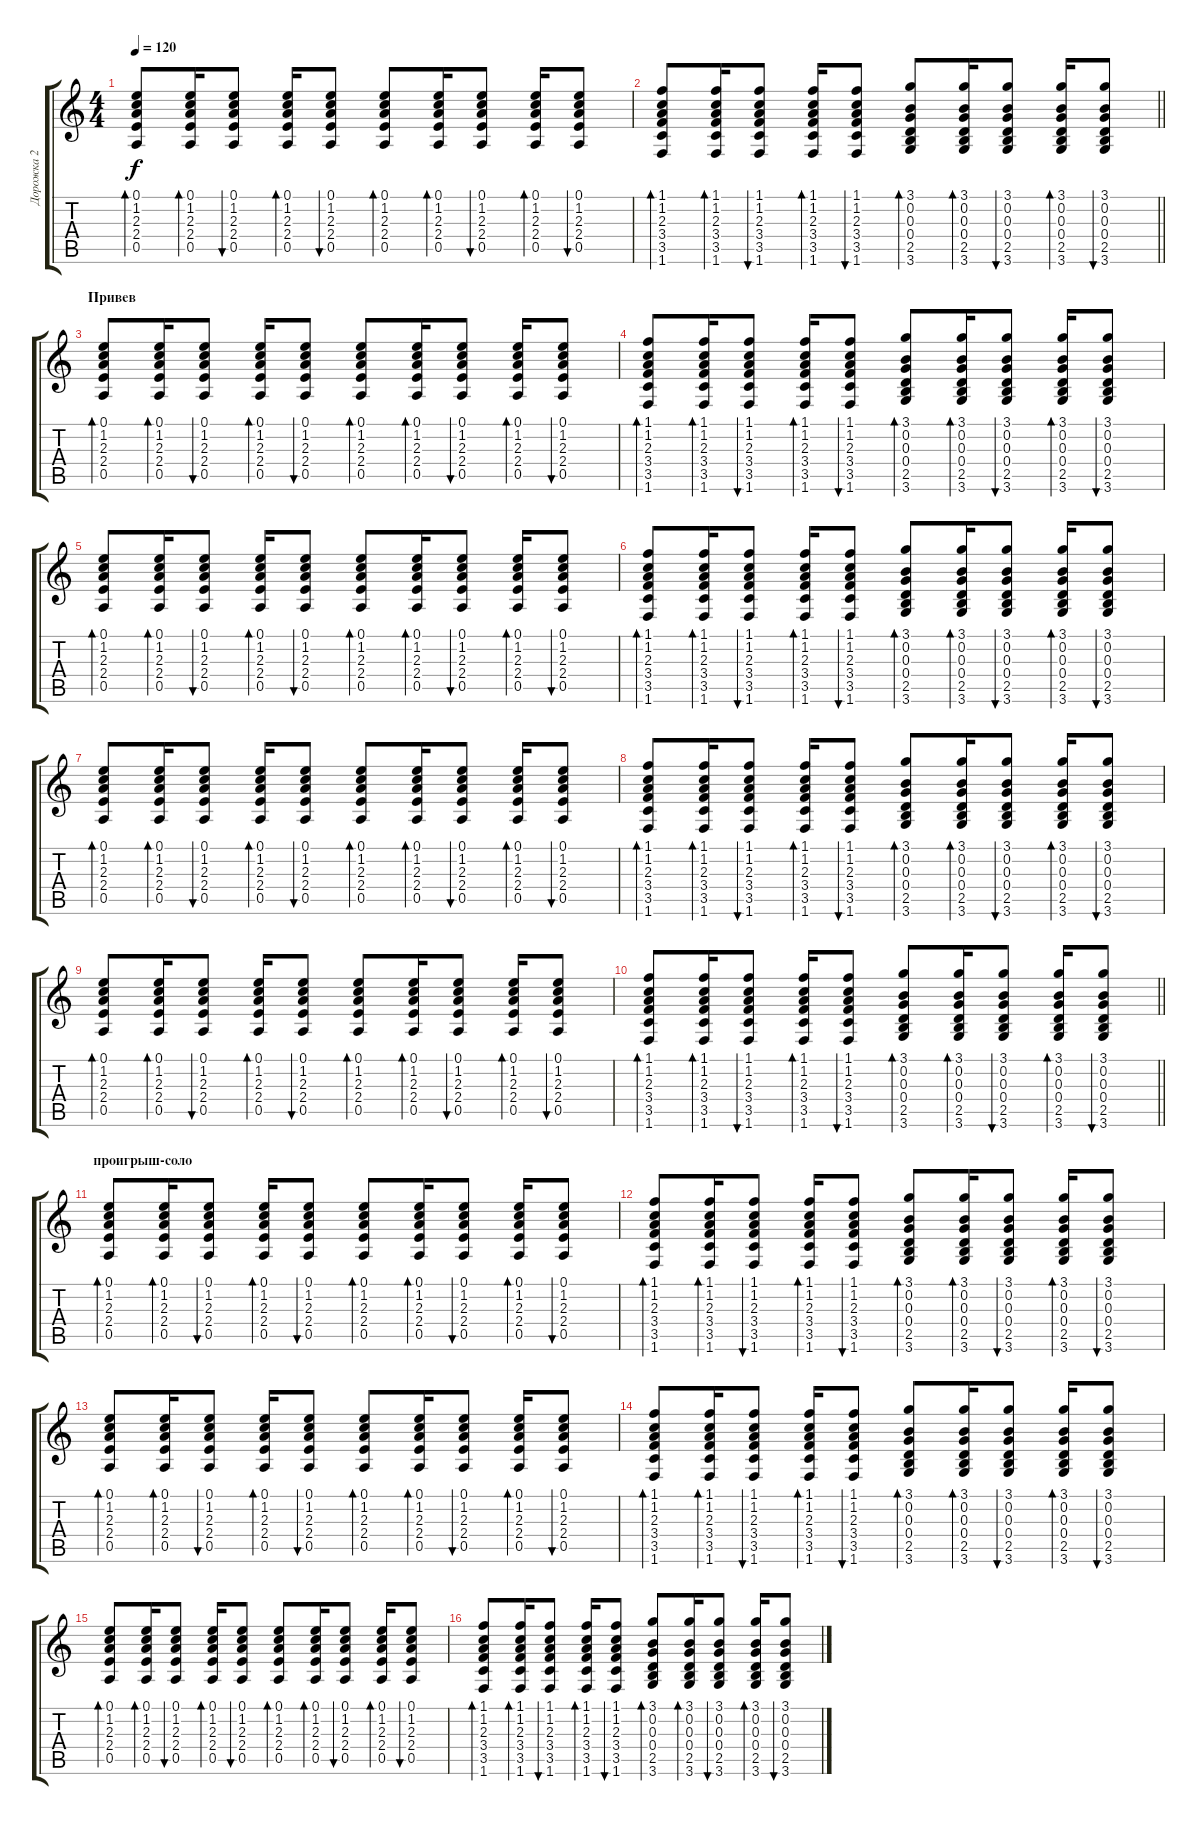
\track ("Дорожка 2" "Дорожка 2") {instrument acousticguitarsteel}
\staff {score tabs}
\tuning (E4 B3 G3 D3 A2 E2) {hide}
\ts (4 4)
\tempo 120
\clef g2
\ks c
(0.1 1.2 2.3 2.4 0.5).8{bd 60 dy f} (0.1 1.2 2.3 2.4 0.5).16{bd 60} (0.1 1.2 2.3 2.4 0.5).8{bu 60} (0.1 1.2 2.3 2.4 0.5).16{bd 60} (0.1 1.2 2.3 2.4 0.5).8{bu 60} (0.1 1.2 2.3 2.4 0.5).8{bd 60} (0.1 1.2 2.3 2.4 0.5).16{bd 60} (0.1 1.2 2.3 2.4 0.5).8{bu 60} (0.1 1.2 2.3 2.4 0.5).16{bd 60} (0.1 1.2 2.3 2.4 0.5).8{bu 60} |
\barLineRight lightlight
(1.1 1.2 2.3 3.4 3.5 1.6).8{bd 60} (1.1 1.2 2.3 3.4 3.5 1.6).16{bd 60} (1.1 1.2 2.3 3.4 3.5 1.6).8{bu 60} (1.1 1.2 2.3 3.4 3.5 1.6).16{bd 60} (1.1 1.2 2.3 3.4 3.5 1.6).8{bu 60} (3.1 0.2 0.3 0.4 2.5 3.6).8{bd 60} (3.1 0.2 0.3 0.4 2.5 3.6).16{bd 60} (3.1 0.2 0.3 0.4 2.5 3.6).8{bu 60} (3.1 0.2 0.3 0.4 2.5 3.6).16{bd 60} (3.1 0.2 0.3 0.4 2.5 3.6).8{bu 60} |
\section ("" "Привев")
(0.1 1.2 2.3 2.4 0.5).8{bd 60} (0.1 1.2 2.3 2.4 0.5).16{bd 60} (0.1 1.2 2.3 2.4 0.5).8{bu 60} (0.1 1.2 2.3 2.4 0.5).16{bd 60} (0.1 1.2 2.3 2.4 0.5).8{bu 60} (0.1 1.2 2.3 2.4 0.5).8{bd 60} (0.1 1.2 2.3 2.4 0.5).16{bd 60} (0.1 1.2 2.3 2.4 0.5).8{bu 60} (0.1 1.2 2.3 2.4 0.5).16{bd 60} (0.1 1.2 2.3 2.4 0.5).8{bu 60} |
(1.1 1.2 2.3 3.4 3.5 1.6).8{bd 60} (1.1 1.2 2.3 3.4 3.5 1.6).16{bd 60} (1.1 1.2 2.3 3.4 3.5 1.6).8{bu 60} (1.1 1.2 2.3 3.4 3.5 1.6).16{bd 60} (1.1 1.2 2.3 3.4 3.5 1.6).8{bu 60} (3.1 0.2 0.3 0.4 2.5 3.6).8{bd 60} (3.1 0.2 0.3 0.4 2.5 3.6).16{bd 60} (3.1 0.2 0.3 0.4 2.5 3.6).8{bu 60} (3.1 0.2 0.3 0.4 2.5 3.6).16{bd 60} (3.1 0.2 0.3 0.4 2.5 3.6).8{bu 60} |
(0.1 1.2 2.3 2.4 0.5).8{bd 60} (0.1 1.2 2.3 2.4 0.5).16{bd 60} (0.1 1.2 2.3 2.4 0.5).8{bu 60} (0.1 1.2 2.3 2.4 0.5).16{bd 60} (0.1 1.2 2.3 2.4 0.5).8{bu 60} (0.1 1.2 2.3 2.4 0.5).8{bd 60} (0.1 1.2 2.3 2.4 0.5).16{bd 60} (0.1 1.2 2.3 2.4 0.5).8{bu 60} (0.1 1.2 2.3 2.4 0.5).16{bd 60} (0.1 1.2 2.3 2.4 0.5).8{bu 60} |
(1.1 1.2 2.3 3.4 3.5 1.6).8{bd 60} (1.1 1.2 2.3 3.4 3.5 1.6).16{bd 60} (1.1 1.2 2.3 3.4 3.5 1.6).8{bu 60} (1.1 1.2 2.3 3.4 3.5 1.6).16{bd 60} (1.1 1.2 2.3 3.4 3.5 1.6).8{bu 60} (3.1 0.2 0.3 0.4 2.5 3.6).8{bd 60} (3.1 0.2 0.3 0.4 2.5 3.6).16{bd 60} (3.1 0.2 0.3 0.4 2.5 3.6).8{bu 60} (3.1 0.2 0.3 0.4 2.5 3.6).16{bd 60} (3.1 0.2 0.3 0.4 2.5 3.6).8{bu 60} |
(0.1 1.2 2.3 2.4 0.5).8{bd 60} (0.1 1.2 2.3 2.4 0.5).16{bd 60} (0.1 1.2 2.3 2.4 0.5).8{bu 60} (0.1 1.2 2.3 2.4 0.5).16{bd 60} (0.1 1.2 2.3 2.4 0.5).8{bu 60} (0.1 1.2 2.3 2.4 0.5).8{bd 60} (0.1 1.2 2.3 2.4 0.5).16{bd 60} (0.1 1.2 2.3 2.4 0.5).8{bu 60} (0.1 1.2 2.3 2.4 0.5).16{bd 60} (0.1 1.2 2.3 2.4 0.5).8{bu 60} |
(1.1 1.2 2.3 3.4 3.5 1.6).8{bd 60} (1.1 1.2 2.3 3.4 3.5 1.6).16{bd 60} (1.1 1.2 2.3 3.4 3.5 1.6).8{bu 60} (1.1 1.2 2.3 3.4 3.5 1.6).16{bd 60} (1.1 1.2 2.3 3.4 3.5 1.6).8{bu 60} (3.1 0.2 0.3 0.4 2.5 3.6).8{bd 60} (3.1 0.2 0.3 0.4 2.5 3.6).16{bd 60} (3.1 0.2 0.3 0.4 2.5 3.6).8{bu 60} (3.1 0.2 0.3 0.4 2.5 3.6).16{bd 60} (3.1 0.2 0.3 0.4 2.5 3.6).8{bu 60} |
(0.1 1.2 2.3 2.4 0.5).8{bd 60} (0.1 1.2 2.3 2.4 0.5).16{bd 60} (0.1 1.2 2.3 2.4 0.5).8{bu 60} (0.1 1.2 2.3 2.4 0.5).16{bd 60} (0.1 1.2 2.3 2.4 0.5).8{bu 60} (0.1 1.2 2.3 2.4 0.5).8{bd 60} (0.1 1.2 2.3 2.4 0.5).16{bd 60} (0.1 1.2 2.3 2.4 0.5).8{bu 60} (0.1 1.2 2.3 2.4 0.5).16{bd 60} (0.1 1.2 2.3 2.4 0.5).8{bu 60} |
\barLineRight lightlight
(1.1 1.2 2.3 3.4 3.5 1.6).8{bd 60} (1.1 1.2 2.3 3.4 3.5 1.6).16{bd 60} (1.1 1.2 2.3 3.4 3.5 1.6).8{bu 60} (1.1 1.2 2.3 3.4 3.5 1.6).16{bd 60} (1.1 1.2 2.3 3.4 3.5 1.6).8{bu 60} (3.1 0.2 0.3 0.4 2.5 3.6).8{bd 60} (3.1 0.2 0.3 0.4 2.5 3.6).16{bd 60} (3.1 0.2 0.3 0.4 2.5 3.6).8{bu 60} (3.1 0.2 0.3 0.4 2.5 3.6).16{bd 60} (3.1 0.2 0.3 0.4 2.5 3.6).8{bu 60} |
\section ("" "проигрыш-соло")
(0.1 1.2 2.3 2.4 0.5).8{bd 60} (0.1 1.2 2.3 2.4 0.5).16{bd 60} (0.1 1.2 2.3 2.4 0.5).8{bu 60} (0.1 1.2 2.3 2.4 0.5).16{bd 60} (0.1 1.2 2.3 2.4 0.5).8{bu 60} (0.1 1.2 2.3 2.4 0.5).8{bd 60} (0.1 1.2 2.3 2.4 0.5).16{bd 60} (0.1 1.2 2.3 2.4 0.5).8{bu 60} (0.1 1.2 2.3 2.4 0.5).16{bd 60} (0.1 1.2 2.3 2.4 0.5).8{bu 60} |
(1.1 1.2 2.3 3.4 3.5 1.6).8{bd 60} (1.1 1.2 2.3 3.4 3.5 1.6).16{bd 60} (1.1 1.2 2.3 3.4 3.5 1.6).8{bu 60} (1.1 1.2 2.3 3.4 3.5 1.6).16{bd 60} (1.1 1.2 2.3 3.4 3.5 1.6).8{bu 60} (3.1 0.2 0.3 0.4 2.5 3.6).8{bd 60} (3.1 0.2 0.3 0.4 2.5 3.6).16{bd 60} (3.1 0.2 0.3 0.4 2.5 3.6).8{bu 60} (3.1 0.2 0.3 0.4 2.5 3.6).16{bd 60} (3.1 0.2 0.3 0.4 2.5 3.6).8{bu 60} |
(0.1 1.2 2.3 2.4 0.5).8{bd 60} (0.1 1.2 2.3 2.4 0.5).16{bd 60} (0.1 1.2 2.3 2.4 0.5).8{bu 60} (0.1 1.2 2.3 2.4 0.5).16{bd 60} (0.1 1.2 2.3 2.4 0.5).8{bu 60} (0.1 1.2 2.3 2.4 0.5).8{bd 60} (0.1 1.2 2.3 2.4 0.5).16{bd 60} (0.1 1.2 2.3 2.4 0.5).8{bu 60} (0.1 1.2 2.3 2.4 0.5).16{bd 60} (0.1 1.2 2.3 2.4 0.5).8{bu 60} |
(1.1 1.2 2.3 3.4 3.5 1.6).8{bd 60} (1.1 1.2 2.3 3.4 3.5 1.6).16{bd 60} (1.1 1.2 2.3 3.4 3.5 1.6).8{bu 60} (1.1 1.2 2.3 3.4 3.5 1.6).16{bd 60} (1.1 1.2 2.3 3.4 3.5 1.6).8{bu 60} (3.1 0.2 0.3 0.4 2.5 3.6).8{bd 60} (3.1 0.2 0.3 0.4 2.5 3.6).16{bd 60} (3.1 0.2 0.3 0.4 2.5 3.6).8{bu 60} (3.1 0.2 0.3 0.4 2.5 3.6).16{bd 60} (3.1 0.2 0.3 0.4 2.5 3.6).8{bu 60} |
(0.1 1.2 2.3 2.4 0.5).8{bd 60} (0.1 1.2 2.3 2.4 0.5).16{bd 60} (0.1 1.2 2.3 2.4 0.5).8{bu 60} (0.1 1.2 2.3 2.4 0.5).16{bd 60} (0.1 1.2 2.3 2.4 0.5).8{bu 60} (0.1 1.2 2.3 2.4 0.5).8{bd 60} (0.1 1.2 2.3 2.4 0.5).16{bd 60} (0.1 1.2 2.3 2.4 0.5).8{bu 60} (0.1 1.2 2.3 2.4 0.5).16{bd 60} (0.1 1.2 2.3 2.4 0.5).8{bu 60} |
(1.1 1.2 2.3 3.4 3.5 1.6).8{bd 60} (1.1 1.2 2.3 3.4 3.5 1.6).16{bd 60} (1.1 1.2 2.3 3.4 3.5 1.6).8{bu 60} (1.1 1.2 2.3 3.4 3.5 1.6).16{bd 60} (1.1 1.2 2.3 3.4 3.5 1.6).8{bu 60} (3.1 0.2 0.3 0.4 2.5 3.6).8{bd 60} (3.1 0.2 0.3 0.4 2.5 3.6).16{bd 60} (3.1 0.2 0.3 0.4 2.5 3.6).8{bu 60} (3.1 0.2 0.3 0.4 2.5 3.6).16{bd 60} (3.1 0.2 0.3 0.4 2.5 3.6).8{bu 60}
